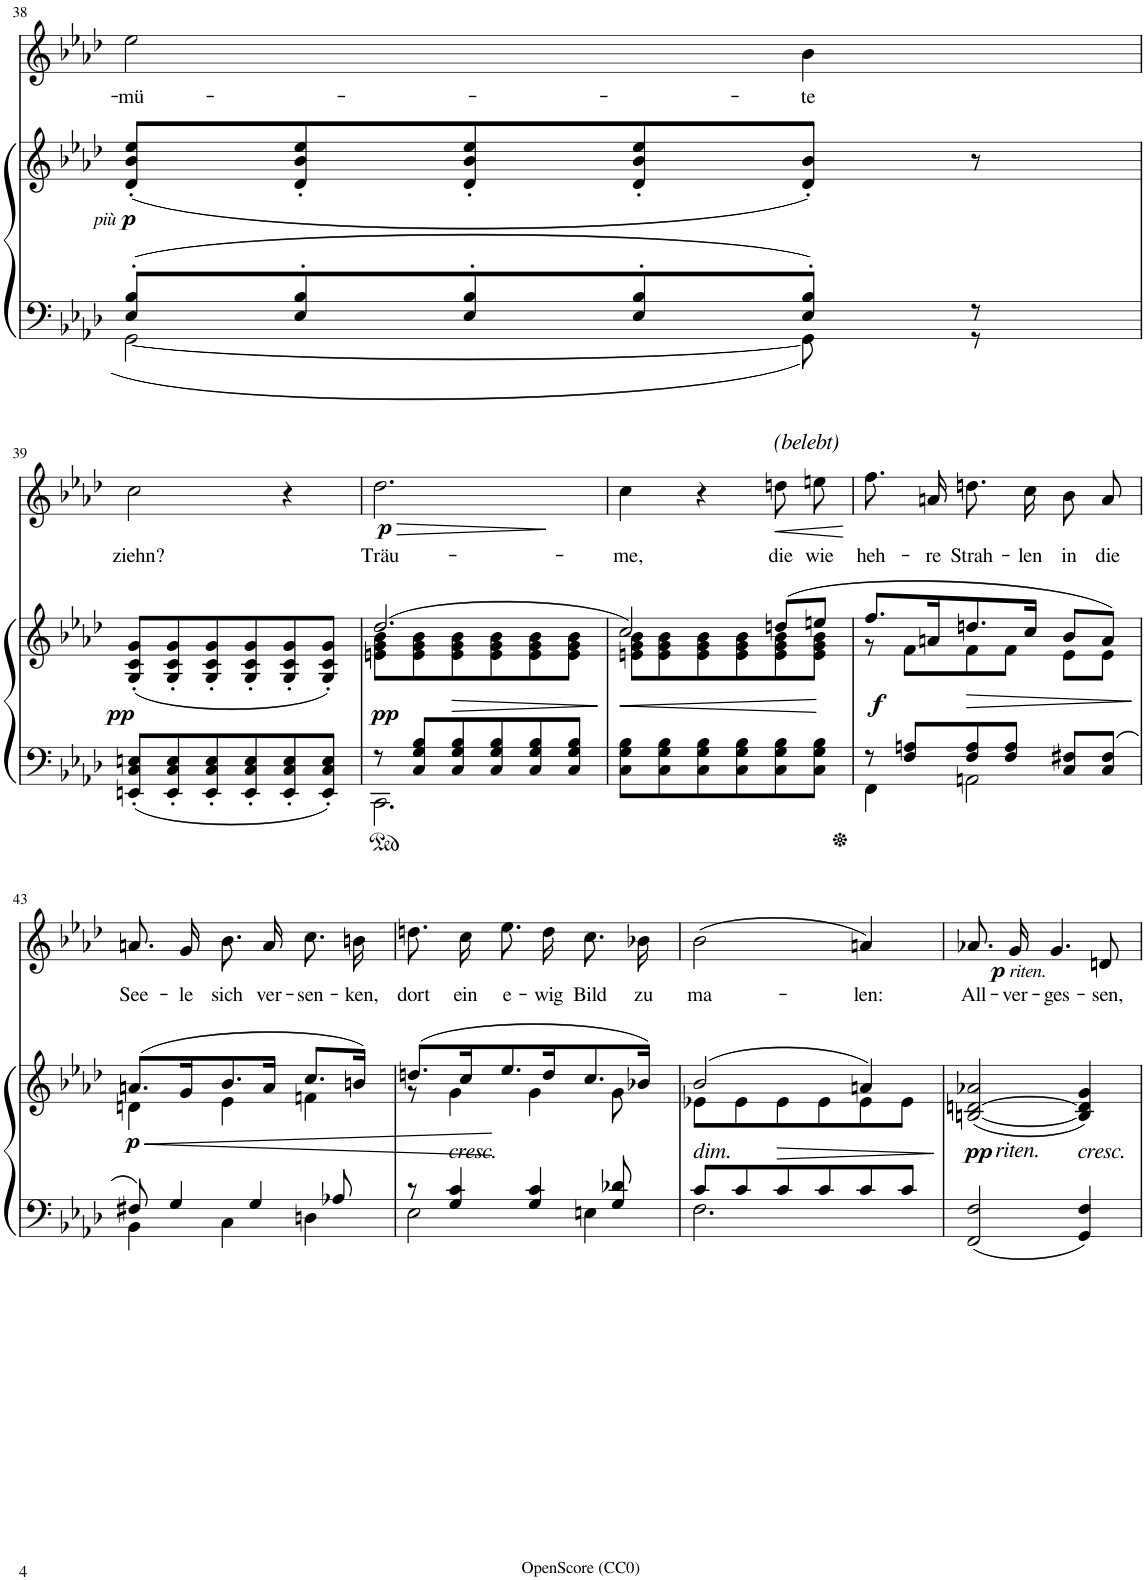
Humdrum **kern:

**kern	**kern	**dynam	**kern	**text	**dynam
*part2	*part2	*part2	*part1	*part1	*part1
*staff3	*staff2	*staff2/3	*staff1	*staff1	*staff1
*I"Piano	*	*	*I"Voice	*	*
*I'Pno	*	*	*	*	*
!!LO:PB:g=z
*clefF4	*clefG2	*	*clefG2	*	*
*k[b-e-a-d-]	*k[b-e-a-d-]	*	*k[b-e-a-d-]	*	*
*M3/4	*M3/4	*	*M3/4	*	*
=38	=38	=38	=38	=38	=38
*^	*	*	*	*	*
!	!	!	!LO:DY:b	!	!LO:LY:b	!
!	!	!	!LO:DY:n=1:b	!	!	!
8E-/' 8B-/'L	[2GG\	(8d-/'< 8b-/'< 8ee-/'<L	other-dynamics p	2ee-\	mü-	.
8E-/' 8B-/'	.	8d-/'< 8b-/'< 8ee-/'<	.	.	.	.
8E-/' 8B-/'	.	8d-/'< 8b-/'< 8ee-/'<	.	.	.	.
8E-/' 8B-/'	.	8d-/'< 8b-/'< 8ee-/'<	.	.	.	.
!	!	!	!	!	!LO:LY:b	!
8E-/' 8B-/'J	8GG\]	8d-/'< 8b-/'<J)	.	4b-\	-te	.
8r	8r	8r	.	.	.	.
!!LO:LB:g=z
=39	=39	=39	=39	=39	=39	=39
!	!	!	!LO:DY:b	!	!LO:LY:b	!
*v	*v	*	*	*	*	*
8EEn/' 8C/' 8En/'L	(8G/'< 8c/'< 8g/'<L	pp	2cc\	ziehn?	.
8EE/' 8C/' 8E/'	8G/'< 8c/'< 8g/'<	.	.	.	.
8EE/' 8C/' 8E/'	8G/'< 8c/'< 8g/'<	.	.	.	.
8EE/' 8C/' 8E/'	8G/'< 8c/'< 8g/'<	.	.	.	.
8EE/' 8C/' 8E/'	8G/'< 8c/'< 8g/'<	.	4r	.	.
8EE/' 8C/' 8E/'J	8G/'< 8c/'< 8g/'<J)	.	.	.	.
=40	=40	=40	=40	=40	=40
*^	*^	*	*	*	*
!	!	!	!	!LO:DY:b	!	!LO:LY:b	!LO:HP:b
!	!	!	!	!	!	!	!LO:DY:n=1:b
8r	2.CC\	(2.dd-/	8en\ 8g\ 8b-\L	pp	2.dd-\	Träu-	> p
8C/ 8G/ 8B-/L	.	.	8e\ 8g\ 8b-\	.	.	.	.
!	!	!	!	!LO:HP:b	!	!	!
8C/ 8G/ 8B-/	.	.	8e\ 8g\ 8b-\	>	.	.	.
8C/ 8G/ 8B-/	.	.	8e\ 8g\ 8b-\	.	.	.	.
8C/ 8G/ 8B-/	.	.	8e\ 8g\ 8b-\	.	.	.	.
8C/ 8G/ 8B-/J	.	.	8e\ 8g\ 8b-\J	.	.	.	.
*v	*v	*	*	*	*	*	*
*	*v	*v	*	*	*	*
.	.	.	.	.	]
=41	=41	=41	=41	=41	=41
!	!	!LO:HP:b	!	!LO:LY:b	!
*	*^	*	*	*	*
8C\ 8G\ 8B-\L	2cc/)	8en\ 8g\ 8b-\L	<	4cc\	-me,	.
8C\ 8G\ 8B-\	.	8e\ 8g\ 8b-\	.	.	.	.
8C\ 8G\ 8B-\	.	8e\ 8g\ 8b-\	.	4r	.	.
8C\ 8G\ 8B-\	.	8e\ 8g\ 8b-\	.	.	.	.
!	!	!	!	!LO:TX:a:i:t=(belebt)	!	!
!	!	!	!	!	!LO:LY:b	!LO:HP:b
8C\ 8G\ 8B-\	(8ddn/L	8e\ 8g\ 8b-\	.	8ddn\L	die	<
!	!	!	!	!	!LO:LY:b	!
8C\ 8G\ 8B-\J	8een/J	8e\ 8g\ 8b-\J	]	8een\J	wie	.
*	*v	*v	*	*	*	*
.	.	.	.	.	[
=42	=42	=42	=42	=42	=42
*^	*^	*	*	*	*
!	!	!	!	!LO:DY:b	!	!LO:LY:b	!
8r	4FF\	8.ff/L	8r	f	8.ff\L	heh-	.
8F/ 8An/L	.	.	8f\L	.	.	.	.
!	!	!	!	!	!	!LO:LY:b	!
.	.	16an/K	.	.	16an\Jk	-re	.
!	!	!	!	!LO:HP:b	!	!LO:LY:b	!
8F/ 8A/	2AAn\	8.ddn/	8f\	>	8.ddn\L	Strah-	.
8F/ 8A/J	.	.	8f\J	.	.	.	.
!	!	!	!	!	!	!LO:LY:b	!
.	.	16cc/Jk	.	.	16cc\Jk	-len	.
!	!	!	!	!	!	!LO:LY:b	!
8C/ 8F#X/L	.	8b-/L	8e-\L	.	8b-/L	in	.
!	!	!	!	!	!	!LO:LY:b	!
8C/ 8F#/J	.	8a/J)	8e-\J	.	8a/J	die	.
*v	*v	*	*	*	*	*	*
*	*v	*v	*	*	*	*
.	.	[	.	.	.
!!LO:LB:g=z
=43	=43	=43	=43	=43	=43
*^	*	*	*	*	*
!	!	!	!LO:HP:b	!	!LO:LY:b	!
*	*	*^	*	*	*	*
!	!	!	!	!LO:DY:n=1:b	!	!	!
8F#X/	4BB-\	(8.an/L	4dn\	< p	8.an/L	See-	.
4G/	.	.	.	.	.	.	.
!	!	!	!	!	!	!LO:LY:b	!
.	.	16g/K	.	.	16g/Jk	-le	.
!	!	!	!	!	!	!LO:LY:b	!
.	4C\	8.b-/	4e-\	.	8.b-/L	sich	.
4G/	.	.	.	.	.	.	.
!	!	!	!	!	!	!LO:LY:b	!
.	.	16a/Jk	.	.	16a/Jk	ver-	.
!	!	!	!	!	!	!LO:LY:b	!
.	4Dn\	8.cc/L	4fn\	.	8.cc\L	-sen-	.
8A-X/	.	.	.	.	.	.	.
!	!	!	!	!	!	!LO:LY:b	!
.	.	16bn/Jk)	.	.	16bn\Jk	-ken,	.
=44	=44	=44	=44	=44	=44	=44	=44
!	!	!	!	!	!	!LO:LY:b	!
8r	2E-\	(8.ddn/L	8r	.	8.ddn\L	dort	.
!	!	!	!LO:TX:b:i:t=cresc.	!	!	!	!
4G/ 4c/	.	.	4g\	.	.	.	.
!	!	!	!	!	!	!LO:LY:b	!
.	.	16cc/K	.	.	16cc\Jk	ein	.
!	!	!	!	!	!	!LO:LY:b	!
.	.	8.ee-/	.	]	8.ee-\L	e-	.
4G/ 4c/	.	.	4g\	.	.	.	.
!	!	!	!	!	!	!LO:LY:b	!
.	.	16dd/K	.	.	16dd\Jk	-wig	.
!	!	!	!	!	!	!LO:LY:b	!
.	4En\	8.cc/	.	.	8.cc\L	Bild	.
8G/ 8d-X/	.	.	8g\	.	.	.	.
!	!	!	!	!	!	!LO:LY:b	!
.	.	16b-X/Jk)	.	.	16b-X\Jk	zu	.
=45	=45	=45	=45	=45	=45	=45	=45
!	!	!LO:TX:b:i:t=dim.	!	!	!	!	!
!	!	!	!	!	!	!LO:LY:b	!
8c/L	2.F\	(2b-/	8e-X\L	.	(2b-\	ma-	.
8c/	.	.	8e-\	.	.	.	.
8c/	.	.	8e-\	.	.	.	.
8c/	.	.	8e-\	.	.	.	.
!	!	!	!	!	!	!LO:LY:b	!
8c/	.	4an/)	8e-\	.	4an/)	-len:	.
8c/J	.	.	8e-\J	.	.	.	.
*v	*v	*	*	*	*	*	*
*	*v	*v	*	*	*	*
.	.	[	.	.	.
=46	=46	=46	=46	=46	=46
*^	*	*	*	*	*
!	!	!LO:TX:b:i:t=riten.	!	!	!	!
!	!	!	!LO:DY:b	!	!LO:LY:b	!LO:DY:b
!	!	!	!	!	!	!LO:DY:n=1:b
2F/	2FF/	([2Bn/ [2dn/ 2a-X/	pp	8.a-X/L	All-	p other-dynamics
!	!	!	!	!	!LO:LY:b	!
.	.	.	.	16g/Jk	-ver-	.
!	!	!	!	!	!LO:LY:b	!
.	.	.	.	4.g/	-ges-	.
!	!	!LO:TX:b:i:t=cresc.	!	!	!	!
4F/	4GG/	4B/] 4d/] 4g/)	.	.	.	.
!	!	!	!	!	!LO:LY:b	!
.	.	.	.	8dn/	-sen,	.
*v	*v	*	*	*	*	*
=	=	=	=	=	=
*-	*-	*-	*-	*-	*-
